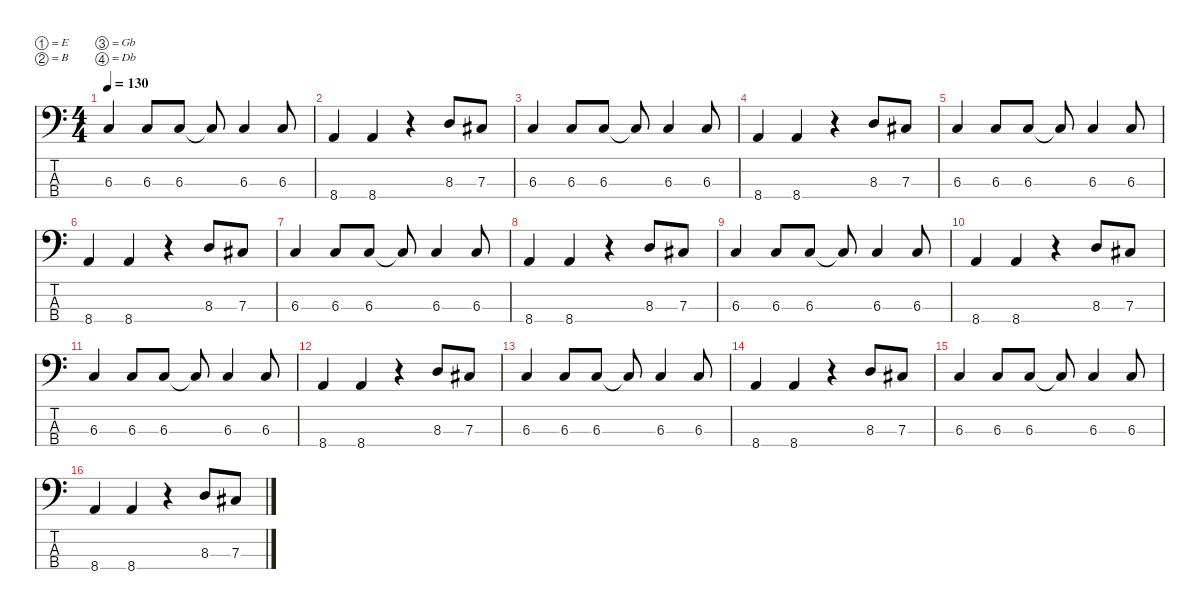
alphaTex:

\defaultSystemsLayout 4
\hideDynamics
\bracketExtendMode nobrackets
\singleTrackTrackNamePolicy hidden
\multiTrackTrackNamePolicy hidden
\firstSystemTrackNameMode fullname
\firstSystemTrackNameOrientation horizontal
\otherSystemsTrackNameOrientation horizontal
\track ("Geezer Butler" "el.bs.") {instrument electricbassfinger}
\staff {score tabs}
\tuning (E2 B1 Gb1 Db1)
\ts (4 4)
\tempo 130
\clef f4
\ks c
6.3.4{dy f beam Up} 6.3.8{beam Up} 6.3.8{beam Up} 6.3{t}.8{beam Up} 6.3.4{beam Up} 6.3.8{beam Up} |
8.4.4{beam Up} 8.4.4{beam Up} r.4{beam Up} 8.3.8{beam Up} 7.3{acc #}.8{beam Up} |
6.3.4{beam Up} 6.3.8{beam Up} 6.3.8{beam Up} 6.3{t}.8{beam Up} 6.3.4{beam Up} 6.3.8{beam Up} |
8.4.4{beam Up} 8.4.4{beam Up} r.4{beam Up} 8.3.8{beam Up} 7.3{acc #}.8{beam Up} |
6.3.4{beam Up} 6.3.8{beam Up} 6.3.8{beam Up} 6.3{t}.8{beam Up} 6.3.4{beam Up} 6.3.8{beam Up} |
8.4.4{beam Up} 8.4.4{beam Up} r.4{beam Up} 8.3.8{beam Up} 7.3{acc #}.8{beam Up} |
6.3.4{beam Up} 6.3.8{beam Up} 6.3.8{beam Up} 6.3{t}.8{beam Up} 6.3.4{beam Up} 6.3.8{beam Up} |
8.4.4{beam Up} 8.4.4{beam Up} r.4{beam Up} 8.3.8{beam Up} 7.3{acc #}.8{beam Up} |
6.3.4{beam Up} 6.3.8{beam Up} 6.3.8{beam Up} 6.3{t}.8{beam Up} 6.3.4{beam Up} 6.3.8{beam Up} |
8.4.4{beam Up} 8.4.4{beam Up} r.4{beam Up} 8.3.8{beam Up} 7.3{acc #}.8{beam Up} |
6.3.4{beam Up} 6.3.8{beam Up} 6.3.8{beam Up} 6.3{t}.8{beam Up} 6.3.4{beam Up} 6.3.8{beam Up} |
8.4.4{beam Up} 8.4.4{beam Up} r.4{beam Up} 8.3.8{beam Up} 7.3{acc #}.8{beam Up} |
6.3.4{beam Up} 6.3.8{beam Up} 6.3.8{beam Up} 6.3{t}.8{beam Up} 6.3.4{beam Up} 6.3.8{beam Up} |
8.4.4{beam Up} 8.4.4{beam Up} r.4{beam Up} 8.3.8{beam Up} 7.3{acc #}.8{beam Up} |
6.3.4{beam Up} 6.3.8{beam Up} 6.3.8{beam Up} 6.3{t}.8{beam Up} 6.3.4{beam Up} 6.3.8{beam Up} |
8.4.4{beam Up} 8.4.4{beam Up} r.4{beam Up} 8.3.8{beam Up} 7.3{acc #}.8{beam Up}
